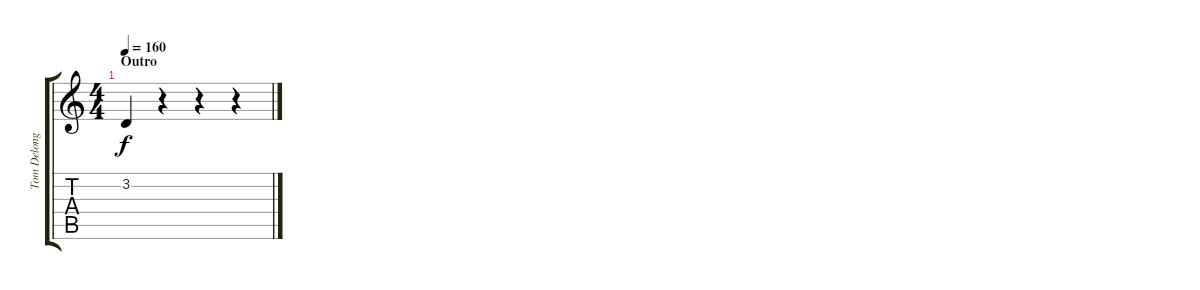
\track ("Tom Delonge - Vocals" "Tom Delong") {instrument altosax}
\staff {score tabs}
\tuning (E4 B3 G3 D3 A2 E2) {hide}
\ts (4 4)
\section ("" "Outro")
\tempo 160
\clef g2
\ks c
3.2{t}.4{dy f} r.4 r.4 r.4
